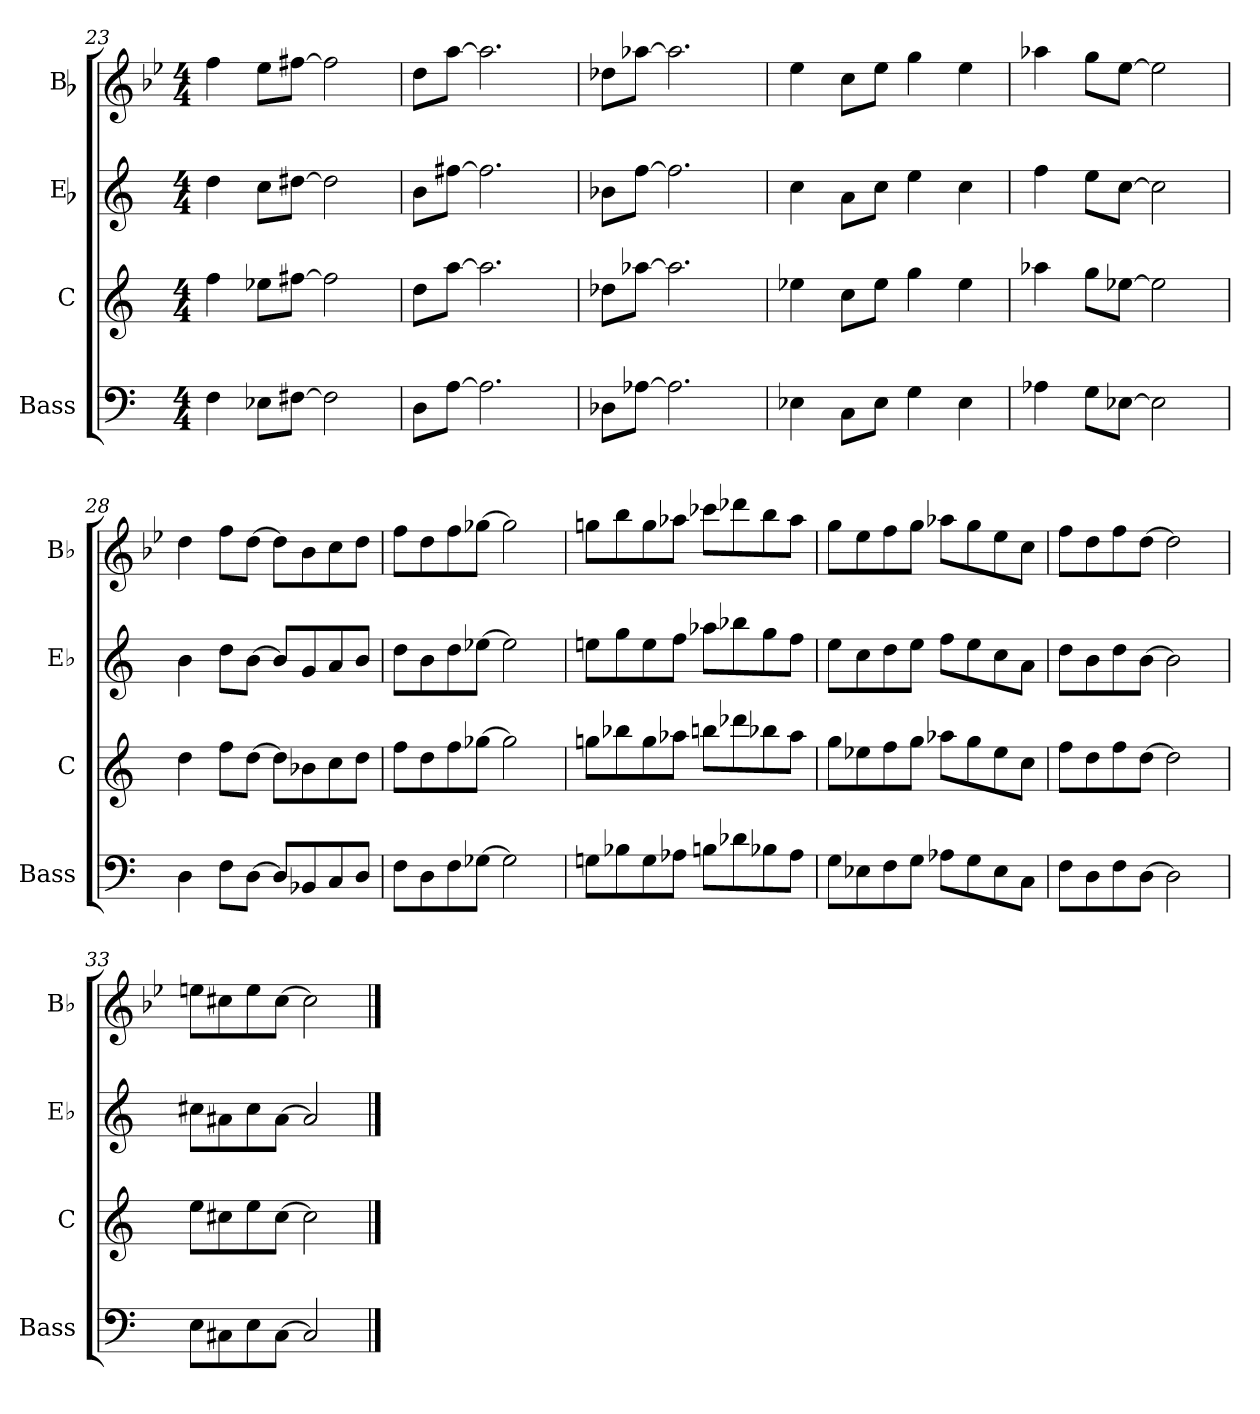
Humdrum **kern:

**kern	**kern	**kern	**kern
*part4	*part3	*part2	*part1
*staff4	*staff3	*staff2	*staff1
*I"Bass	*I"C	*I"Eb	*I"Bb
*I'Bass	*I'C	*I'Eb	*I'Bb
*clefF4	*clefG2	*clefG2	*clefG2
*	*	*ITrd5c9	*ITrd8c14
*k[]	*k[]	*k[b-e-a-]	*k[b-e-]
*M4/4	*M4/4	*M4/4	*M4/4
=23	=23	=23	=23
4F\	4ff\	4f\	4f\
8E-X\L	8ee-X\L	8e-\L	8e-\L
[8F#X\J	[8ff#X\J	[8f#X\J	[8f#X\J
2F#\]	2ff#\]	2f#\]	2f#\]
=24	=24	=24	=24
8D\L	8dd\L	8d\L	8d\L
[8A\J	[8aa\J	[8an\J	[8a\J
2.A\]	2.aa\]	2.a\]	2.a\]
=25	=25	=25	=25
8D-X\L	8dd-X\L	8d-X\L	8d-X\L
[8A-X\J	[8aa-X\J	[8a-\J	[8a-X\J
2.A-\]	2.aa-\]	2.a-\]	2.a-\]
!!LO:PB:g=z
=26	=26	=26	=26
4E-X\	4ee-X\	4e-\	4e-\
8C\L	8cc\L	8c\L	8c\L
8E-\J	8ee-\J	8e-\J	8e-\J
4G\	4gg\	4g\	4g\
4E-\	4ee-\	4e-\	4e-\
=27	=27	=27	=27
4A-X\	4aa-X\	4a-\	4a-X\
8G\L	8gg\L	8g\L	8g\L
[8E-X\J	[8ee-X\J	[8e-\J	[8e-\J
2E-\]	2ee-\]	2e-\]	2e-\]
=28	=28	=28	=28
4D\	4dd\	4d\	4d\
8F\L	8ff\L	8f\L	8f\L
[8D\J	[8dd\J	[8d\J	[8d\J
8D/L]	8dd\L]	8d/L]	8d\L]
8BB-X/	8b-X\	8B-/	8B-\
8C/	8cc\	8c/	8c\
8D/J	8dd\J	8d/J	8d\J
=29	=29	=29	=29
8F\L	8ff\L	8f\L	8f\L
8D\	8dd\	8d\	8d\
8F\	8ff\	8f\	8f\
[8G-X\J	[8gg-X\J	[8g-X\J	[8g-X\J
2G-\]	2gg-\]	2g-\]	2g-\]
!!LO:LB:g=z
=30	=30	=30	=30
8Gn\L	8ggn\L	8gn\L	8gn\L
8B-X\	8bb-X\	8b-\	8b-\
8G\	8gg\	8g\	8g\
8A-X\J	8aa-X\J	8a-\J	8a-X\J
8Bn\L	8bbn\L	8cc-X\L	8cc-X\L
8d-X\	8ddd-X\	8dd-X\	8dd-X\
8B-X\	8bb-X\	8b-\	8b-\
8A-\J	8aa-\J	8a-\J	8a-\J
=31	=31	=31	=31
8G\L	8gg\L	8g\L	8g\L
8E-X\	8ee-X\	8e-\	8e-\
8F\	8ff\	8f\	8f\
8G\J	8gg\J	8g\J	8g\J
8A-X\L	8aa-X\L	8a-\L	8a-X\L
8G\	8gg\	8g\	8g\
8E-\	8ee-\	8e-\	8e-\
8C\J	8cc\J	8c\J	8c\J
=32	=32	=32	=32
8F\L	8ff\L	8f\L	8f\L
8D\	8dd\	8d\	8d\
8F\	8ff\	8f\	8f\
[8D\J	[8dd\J	[8d\J	[8d\J
2D\]	2dd\]	2d\]	2d\]
=33	=33	=33	=33
8E\L	8ee\L	8en\L	8en\L
8C#X\	8cc#X\	8c#X\	8c#X\
8E\	8ee\	8e\	8e\
[8C#\J	[8cc#\J	[8c#\J	[8c#\J
2C#/]	2cc#\]	2c#/]	2c#\]
==	==	==	==
*-	*-	*-	*-
